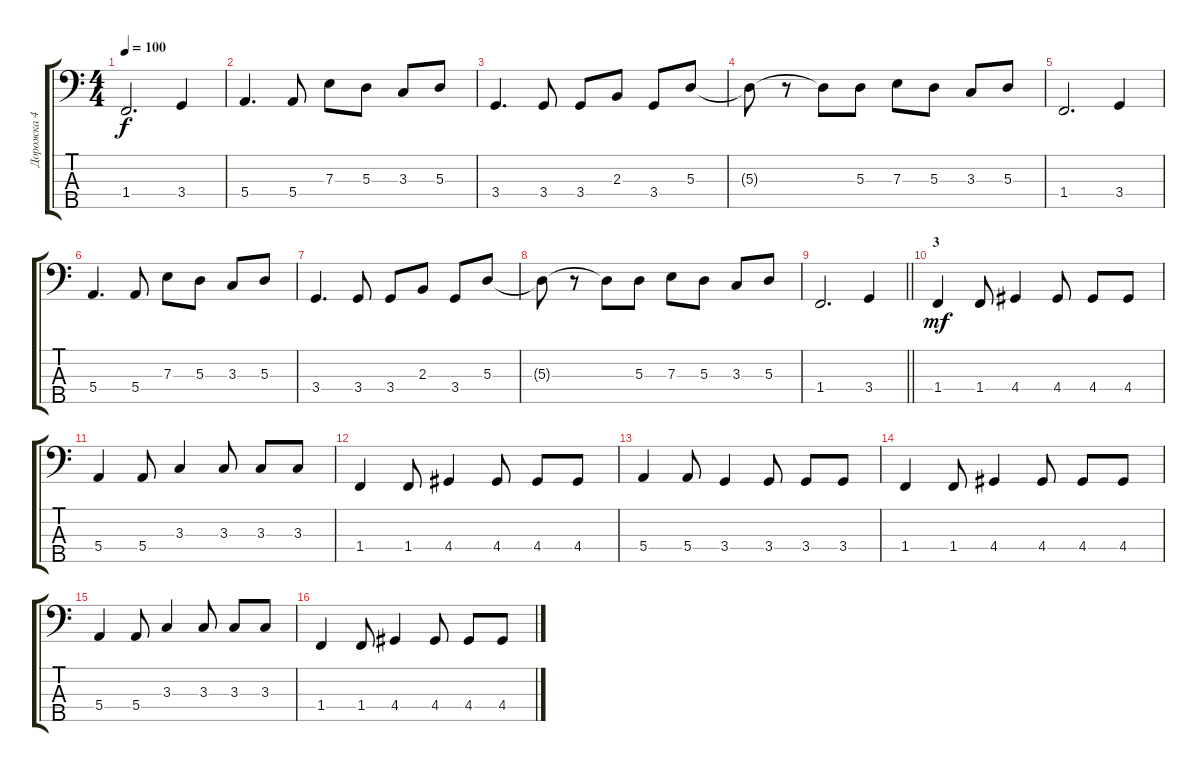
\track ("Дорожка 4" "Дорожка 4") {instrument electricbassfinger}
\staff {score tabs}
\tuning (G2 D2 A1 E1 B0) {hide}
\ts (4 4)
\tempo 100
\clef f4
\ks c
1.4.2{d dy f} 3.4.4 |
5.4.4{d} 5.4.8 7.3.8 5.3.8 3.3.8 5.3.8 |
3.4.4{d} 3.4.8 3.4.8 2.3.8 3.4.8 5.3.8 |
5.3{t}.8 r.8 5.3{t}.8 5.3.8 7.3.8 5.3.8 3.3.8 5.3.8 |
1.4.2{d} 3.4.4 |
5.4.4{d} 5.4.8 7.3.8 5.3.8 3.3.8 5.3.8 |
3.4.4{d} 3.4.8 3.4.8 2.3.8 3.4.8 5.3.8 |
5.3{t}.8 r.8 5.3{t}.8 5.3.8 7.3.8 5.3.8 3.3.8 5.3.8 |
\barLineRight lightlight
1.4.2{d} 3.4.4 |
\section ("" "3")
1.4.4{dy mf} 1.4.8 4.4.4 4.4.8 4.4.8 4.4.8 |
5.4.4 5.4.8 3.3.4 3.3.8 3.3.8 3.3.8 |
1.4.4 1.4.8 4.4.4 4.4.8 4.4.8 4.4.8 |
5.4.4 5.4.8 3.4.4 3.4.8 3.4.8 3.4.8 |
1.4.4 1.4.8 4.4.4 4.4.8 4.4.8 4.4.8 |
5.4.4 5.4.8 3.3.4 3.3.8 3.3.8 3.3.8 |
1.4.4 1.4.8 4.4.4 4.4.8 4.4.8 4.4.8
